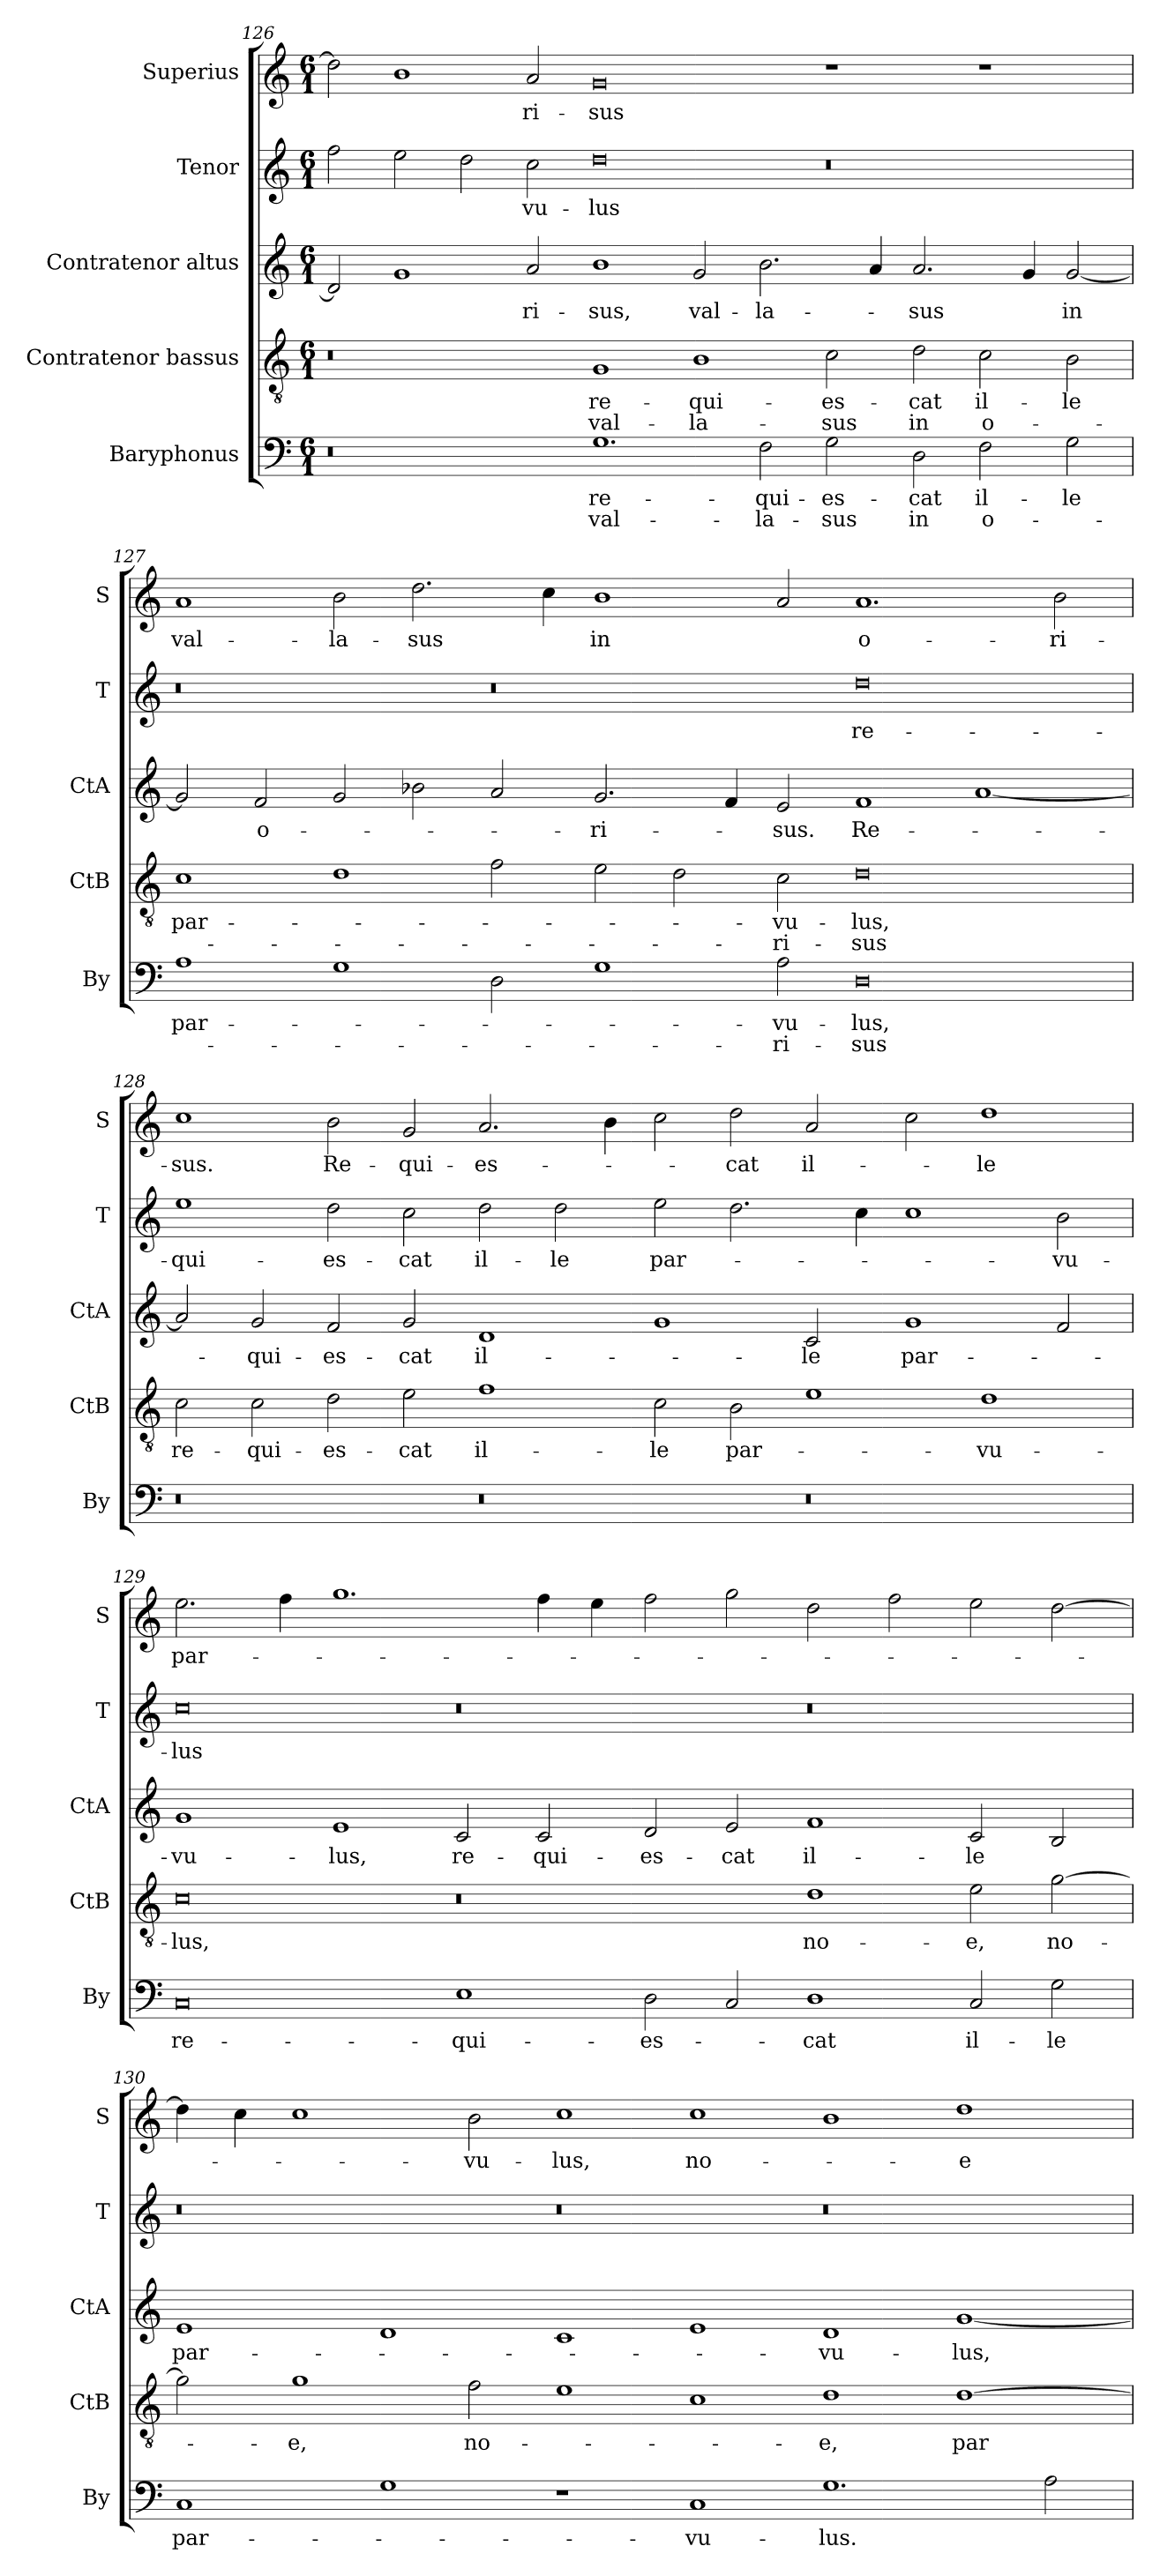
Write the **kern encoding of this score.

**kern	**text	**text	**kern	**text	**text	**kern	**text	**kern	**text	**kern	**text
*part5	*part5	*part5	*part4	*part4	*part4	*part3	*part3	*part2	*part2	*part1	*part1
*staff5	*staff5	*staff5	*staff4	*staff4	*staff4	*staff3	*staff3	*staff2	*staff2	*staff1	*staff1
*I"Baryphonus	*	*	*I"Contratenor bassus	*	*	*I"Contratenor altus	*	*I"Tenor	*	*I"Superius	*
*I'By	*	*	*I'CtB	*	*	*I'CtA	*	*I'T	*	*I'S	*
*clefF4	*	*	*clefGv2	*	*	*clefG2	*	*clefG2	*	*clefG2	*
*k[]	*	*	*k[]	*	*	*k[]	*	*k[]	*	*k[]	*
*M6/1	*	*	*M6/1	*	*	*M6/1	*	*M6/1	*	*M6/1	*
=126	=126	=126	=126	=126	=126	=126	=126	=126	=126	=126	=126
0r	.	.	0r	.	.	2d/]	.	2ff\	.	2dd\]	.
.	.	.	.	.	.	1g	.	2ee\	.	1b	.
.	.	.	.	.	.	.	.	2dd\	.	.	.
.	.	.	.	.	.	2a/	-ri-	2cc\	-vu-	2a/	-ri-
1.G	re-	val-	1G	re-	val-	1b	-sus,	0dd	-lus	0g	-sus
.	.	.	1B	-qui-	-la-	2g/	val-	.	.	.	.
2F\	-qui-	-la-	.	.	.	2.b\	-la-	.	.	.	.
2G\	-es-	-sus	2c\	-es-	-sus	.	.	0r	.	1r	.
.	.	.	.	.	.	4a/	.	.	.	.	.
2D\	-cat	in	2d\	-cat	in	2.a/	-sus	.	.	.	.
2F\	il-	o-	2c\	il-	o-	.	.	.	.	1r	.
.	.	.	.	.	.	4g/	.	.	.	.	.
2G\	-le	.	2B\	-le	.	[2g/	in	.	.	.	.
=127	=127	=127	=127	=127	=127	=127	=127	=127	=127	=127	=127
1A	par-	.	1c	par-	.	2g/]	.	0r	.	1a	val-
.	.	.	.	.	.	2f/	o-	.	.	.	.
1G	.	.	1d	.	.	2g/	.	.	.	2b\	-la-
.	.	.	.	.	.	2b-X\	.	.	.	2.dd\	-sus
2D\	.	.	2f\	.	.	2a/	.	0r	.	.	.
.	.	.	.	.	.	.	.	.	.	4cc\	.
1G	.	.	2e\	.	.	2.g/	-ri-	.	.	1b	in
.	.	.	2d\	.	.	.	.	.	.	.	.
.	.	.	.	.	.	4f/	.	.	.	.	.
2A\	-vu-	-ri-	2c\	-vu-	-ri-	2e/	-sus.	.	.	2a/	.
0D	-lus,	-sus	0d	-lus,	-sus	1f	Re-	0dd	re-	1.a	o-
.	.	.	.	.	.	[1a	.	.	.	.	.
.	.	.	.	.	.	.	.	.	.	2b\	-ri-
=128	=128	=128	=128	=128	=128	=128	=128	=128	=128	=128	=128
0r	.	.	2c\	re-	.	2a/]	.	1ee	-qui-	1cc	-sus.
.	.	.	2c\	-qui-	.	2g/	-qui-	.	.	.	.
.	.	.	2d\	-es-	.	2f/	-es-	2dd\	-es-	2b\	Re-
.	.	.	2e\	-cat	.	2g/	-cat	2cc\	-cat	2g/	-qui-
0r	.	.	1f	il-	.	1d	il-	2dd\	il-	2.a/	-es-
.	.	.	.	.	.	.	.	2dd\	-le	.	.
.	.	.	.	.	.	.	.	.	.	4b\	.
.	.	.	2c\	-le	.	1g	.	2ee\	par-	2cc\	.
.	.	.	2B\	par-	.	.	.	2.dd\	.	2dd\	-cat
0r	.	.	1e	.	.	2c/	-le	.	.	2a/	il-
.	.	.	.	.	.	.	.	4cc\	.	.	.
.	.	.	.	.	.	1g	par-	1cc	.	2cc\	.
.	.	.	1d	-vu-	.	.	.	.	.	1dd	-le
.	.	.	.	.	.	2f/	.	2b\	-vu-	.	.
=129	=129	=129	=129	=129	=129	=129	=129	=129	=129	=129	=129
0C	re-	.	0c	-lus,	.	1g	-vu-	0cc	-lus	2.ee\	par-
.	.	.	.	.	.	.	.	.	.	4ff\	.
.	.	.	.	.	.	1e	-lus,	.	.	1.gg	.
1E	-qui-	.	0r	.	.	2c/	re-	0r	.	.	.
.	.	.	.	.	.	2c/	-qui-	.	.	4ff\	.
.	.	.	.	.	.	.	.	.	.	4ee\	.
2D\	-es-	.	.	.	.	2d/	-es-	.	.	2ff\	.
2C/	.	.	.	.	.	2e/	-cat	.	.	2gg\	.
1D	-cat	.	1d	no-	.	1f	il-	0r	.	2dd\	.
.	.	.	.	.	.	.	.	.	.	2ff\	.
2C/	il-	.	2e\	-e,	.	2c/	-le	.	.	2ee\	.
2G\	-le	.	[2g\	no-	.	2B/	.	.	.	[2dd\	.
=130	=130	=130	=130	=130	=130	=130	=130	=130	=130	=130	=130
1C	par-	.	2g\]	.	.	1e	par-	0r	.	4dd\]	.
.	.	.	.	.	.	.	.	.	.	4cc\	.
.	.	.	1g	-e,	.	.	.	.	.	1cc	.
1G	.	.	.	.	.	1d	.	.	.	.	.
.	.	.	2f\	no-	.	.	.	.	.	2b\	-vu-
1r	.	.	1e	.	.	1c	.	0r	.	1cc	-lus,
1C	-vu-	.	1c	.	.	1e	.	.	.	1cc	no-
1.G	-lus.	.	1d	-e,	.	1d	-vu-	0r	.	1b	.
.	.	.	[1d	par-	.	[1g	-lus,	.	.	1dd	-e
2A\	.	.	.	.	.	.	.	.	.	.	.
=	=	=	=	=	=	=	=	=	=	=	=
*-	*-	*-	*-	*-	*-	*-	*-	*-	*-	*-	*-
